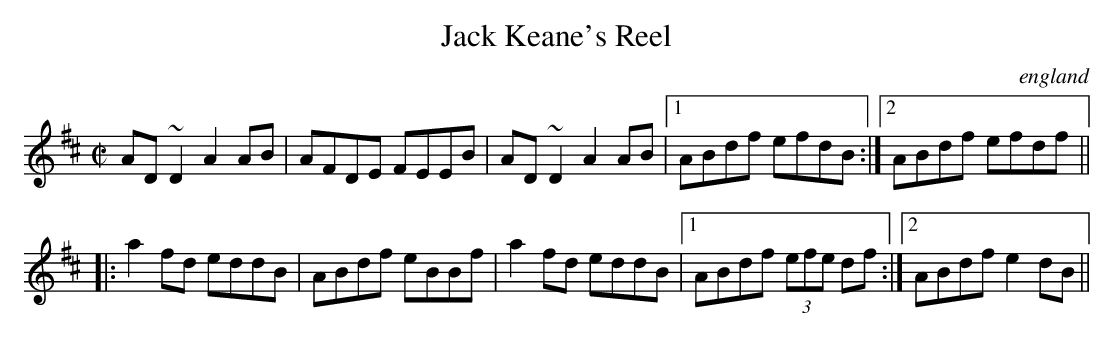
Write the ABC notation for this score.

X:1
T:Jack Keane's Reel
O:england
M:C|
L:1/8
K:D
AD~D2 A2AB|AFDE FEEB|AD~D2 A2AB|1 ABdf efdB:|2 ABdf efdf||
|:a2fd eddB|ABdf eBBf|a2fd eddB|1 ABdf (3efe df:|2 ABdf e2dB||
